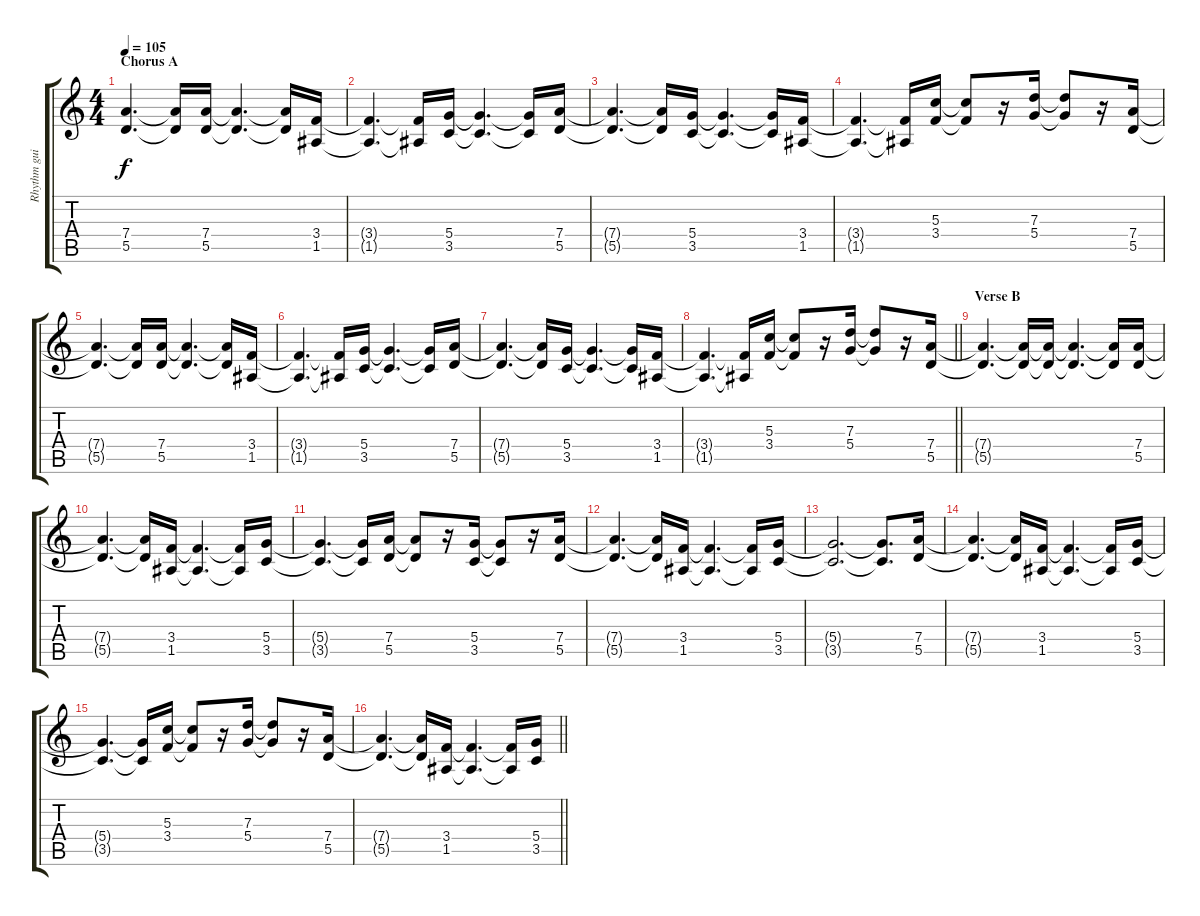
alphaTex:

\track ("Rhythm guitar 2" "Rhythm gui") {instrument distortionguitar}
\staff {score tabs}
\tuning (E4 B3 G3 D3 A2 E2) {hide}
\ts (4 4)
\section ("" "Chorus A")
\tempo 105
\clef g2
\ks c
(7.4{t} 5.5{t}).4{d dy f} (7.4{t} 5.5{t}).16 (7.4 5.5).16 (7.4{t} 5.5{t}).4{d} (7.4{t} 5.5{t}).16 (3.4 1.5).16 |
(3.4{t} 1.5{t}).4{d} (3.4{t} 1.5{t}).16 (5.4 3.5).16 (5.4{t} 3.5{t}).4{d} (5.4{t} 3.5{t}).16 (7.4 5.5).16 |
(7.4{t} 5.5{t}).4{d} (7.4{t} 5.5{t}).16 (5.4 3.5).16 (5.4{t} 3.5{t}).4{d} (5.4{t} 3.5{t}).16 (3.4 1.5).16 |
(3.4{t} 1.5{t}).4{d} (3.4{t} 1.5{t}).16 (5.3 3.4).16 (5.3{t} 3.4{t}).8 r.16 (7.3 5.4).16 (7.3{t} 5.4{t}).8 r.16 (7.4 5.5).16 |
(7.4{t} 5.5{t}).4{d} (7.4{t} 5.5{t}).16 (7.4 5.5).16 (7.4{t} 5.5{t}).4{d} (7.4{t} 5.5{t}).16 (3.4 1.5).16 |
(3.4{t} 1.5{t}).4{d} (3.4{t} 1.5{t}).16 (5.4 3.5).16 (5.4{t} 3.5{t}).4{d} (5.4{t} 3.5{t}).16 (7.4 5.5).16 |
(7.4{t} 5.5{t}).4{d} (7.4{t} 5.5{t}).16 (5.4 3.5).16 (5.4{t} 3.5{t}).4{d} (5.4{t} 3.5{t}).16 (3.4 1.5).16 |
\barLineRight lightlight
(3.4{t} 1.5{t}).4{d} (3.4{t} 1.5{t}).16 (5.3 3.4).16 (5.3{t} 3.4{t}).8 r.16 (7.3 5.4).16 (7.3{t} 5.4{t}).8 r.16 (7.4 5.5).16 |
\section ("" "Verse B")
(7.4{t} 5.5{t}).4{d} (7.4{t} 5.5{t}).16 (7.4{t} 5.5{t}).16 (7.4{t} 5.5{t}).4{d} (7.4{t} 5.5{t}).16 (7.4 5.5).16 |
(7.4{t} 5.5{t}).4{d} (7.4{t} 5.5{t}).16 (3.4 1.5).16 (3.4{t} 1.5{t}).4{d} (3.4{t} 1.5{t}).16 (5.4 3.5).16 |
(5.4{t} 3.5{t}).4{d} (5.4{t} 3.5{t}).16 (7.4 5.5).16 (7.4{t} 5.5{t}).8 r.16 (5.4 3.5).16 (5.4{t} 3.5{t}).8 r.16 (7.4 5.5).16 |
(7.4{t} 5.5{t}).4{d} (7.4{t} 5.5{t}).16 (3.4 1.5).16 (3.4{t} 1.5{t}).4{d} (3.4{t} 1.5{t}).16 (5.4 3.5).16 |
(5.4{t} 3.5{t}).2{d} (5.4{t} 3.5{t}).8{d} (7.4 5.5).16 |
(7.4{t} 5.5{t}).4{d} (7.4{t} 5.5{t}).16 (3.4 1.5).16 (3.4{t} 1.5{t}).4{d} (3.4{t} 1.5{t}).16 (5.4 3.5).16 |
(5.4{t} 3.5{t}).4{d} (5.4{t} 3.5{t}).16 (5.3 3.4).16 (5.3{t} 3.4{t}).8 r.16 (7.3 5.4).16 (7.3{t} 5.4{t}).8 r.16 (7.4 5.5).16 |
\barLineRight lightlight
(7.4{t} 5.5{t}).4{d} (7.4{t} 5.5{t}).16 (3.4 1.5).16 (3.4{t} 1.5{t}).4{d} (3.4{t} 1.5{t}).16 (5.4 3.5).16
